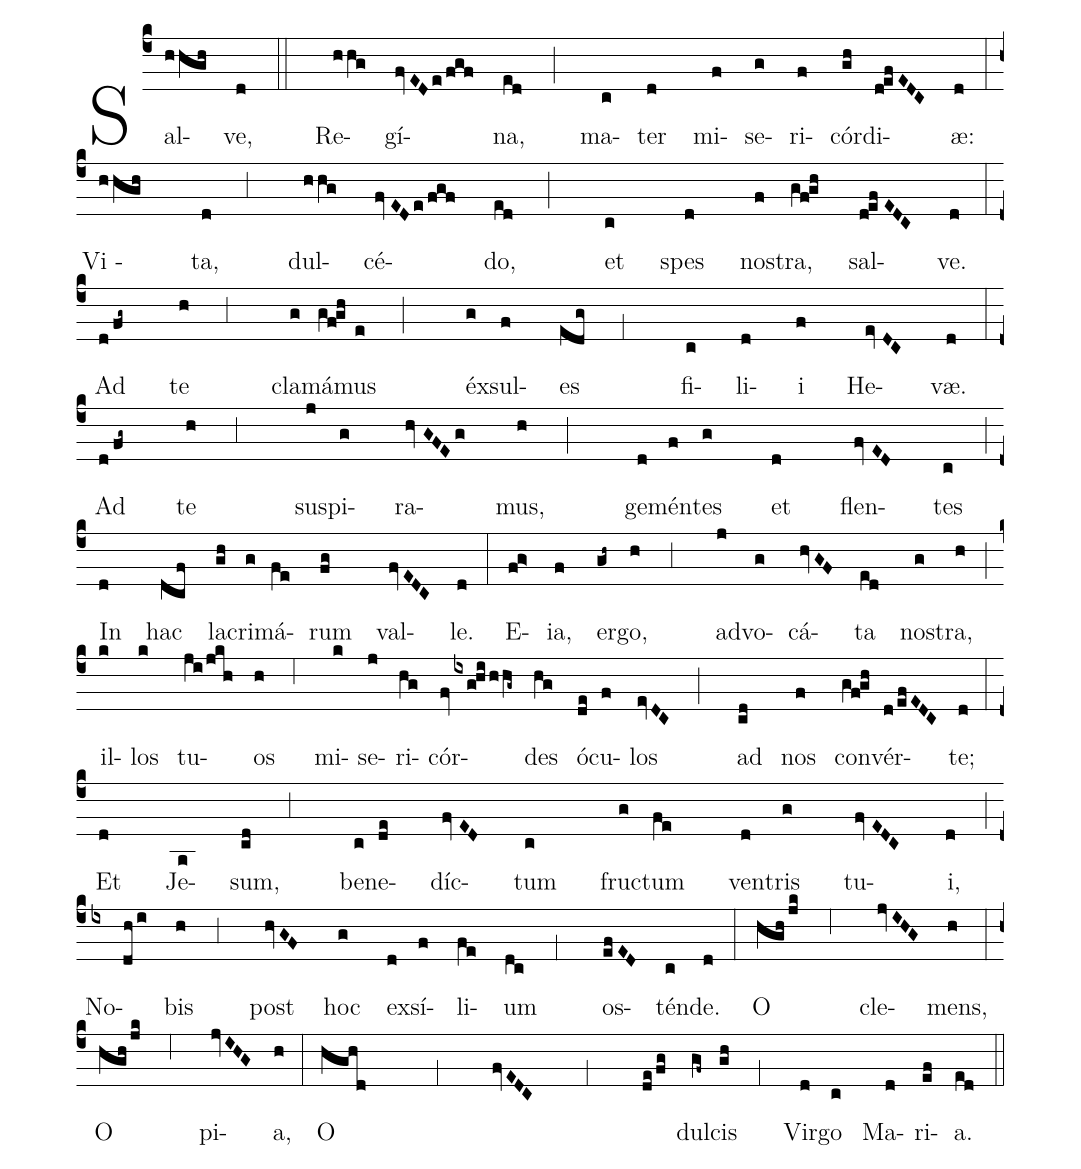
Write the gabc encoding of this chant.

%%
(c4)Sal(h/hgh)ve,(d ::) Re(h/hg)gí(fvED/e/fgf)na,(ed ;) ma-(c)ter(d) mi-(f)se(g)ri(f)cór(gh)di(defEDC)æ:(d) (:) (z)
Vi (h/hgh )ta,(d ;3) dul(h/hg)cé(fvED/e/fgf)do,(ed ;) et(c) spes(d) nos(f)tra,(gf{gh}) sal(defEDC)ve.(d) (:) (z)
Ad(d/fg~) te(h ;3) cla(g)má(gf{gh})mus(e ;) éx(g)sul(f)es(edg ;1) fi(c)li(d)i(f) He(evDC)væ.(d) (:) (z)
Ad(d/fg~) te(h ;3) sus(j)pi(g)ra(hvGFE/g)mus,(h ;) ge(d)mén(f)tes(g) et(d) flen(fvED)tes(c) (;) (z)
In(d) hac(dcf) la(gh)cri(g)má(fe)rum(fg) val(fvEDC)le.(d) (:)
E-(fg>)ia,(f) er(gh~)go,(h ;3) ad(j)vo(g)cá(hvGF)ta(ed) nos(g)tra,(h) (;) (z)
il(k)los(k) tu(ji/jkh)os(h ;6)
mi(k)se(j)ri(hg)cór(fv/ixghih/hg~)des(hg) ó(de)cu(f)los(evDC ;) ad(cd) nos(f) con(gf{gh})vér(d/ef/EDC)te;(d) (:) (z)
Et(d) Je(a)sum,(cd ;3) be(c)ne(de)díc(fvED)tum(c) fruc(g)tum(fe) ven(d)tris(g) tu(fvEDC)i,(d) (;) (z)
No(ix dh/i)bis(h ;3) post(hvGF) hoc(g) ex(d)sí(f)li(fe)um(dc ;1) os(efED)tén(c)de.(d)(:)
O(hgh/jk ;6) cle(jvIHG)mens,(h) (:) (z) O(hgh/jk ;6) pi(jvIHG)a,(h)(:) O(hghd /;1/fvEDC/;1/de/fg) dul(gf~)cis(gh ;1) Vir(d)go(c) Ma(d)ri(ef)a.(ed) (::) (z)
